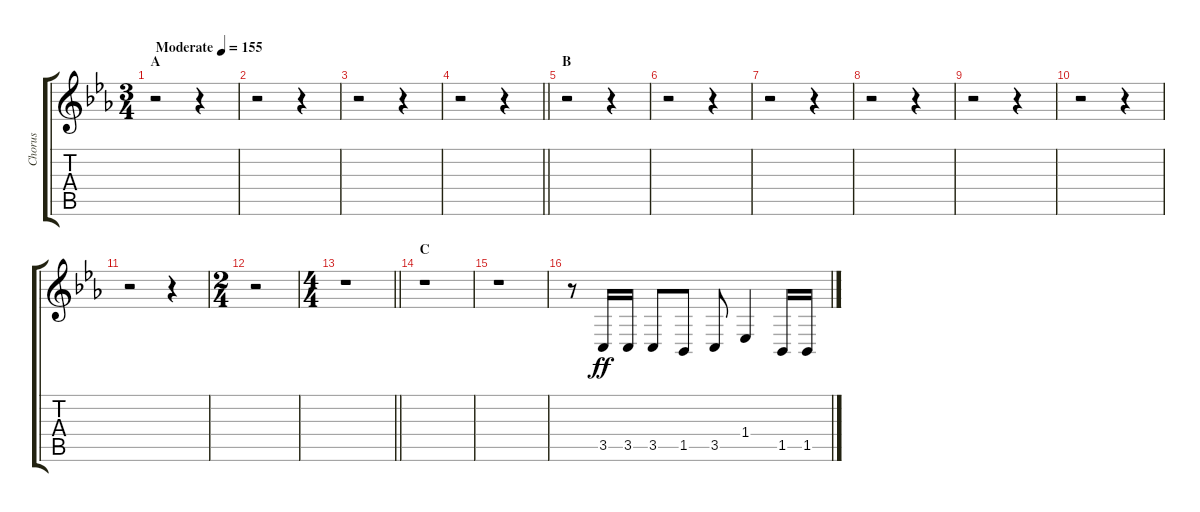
\track ("Chorus" "Chorus") {instrument voiceoohs}
\staff {score tabs}
\tuning (E4 B3 G3 D3 A2 E2) {hide}
\ts (3 4)
\section ("" "A")
\tempo (155 "Moderate")
\clef g2
\ks eb
r.2{dy ff instrument voiceoohs} r.4 |
r.2 r.4 |
r.2 r.4 |
\barLineRight lightlight
r.2 r.4 |
\section ("" "B")
r.2 r.4 |
r.2 r.4 |
r.2 r.4 |
r.2 r.4 |
r.2 r.4 |
r.2 r.4 |
r.2 r.4 |
\ts (2 4)
r.2 |
\ts (4 4)
\barLineRight lightlight
r.1 |
\section ("" "C")
r.1 |
r.1 |
r.8 3.5.16 3.5.16 3.5.8 1.5.8 3.5.8 1.4.4 1.5.16 1.5.16
